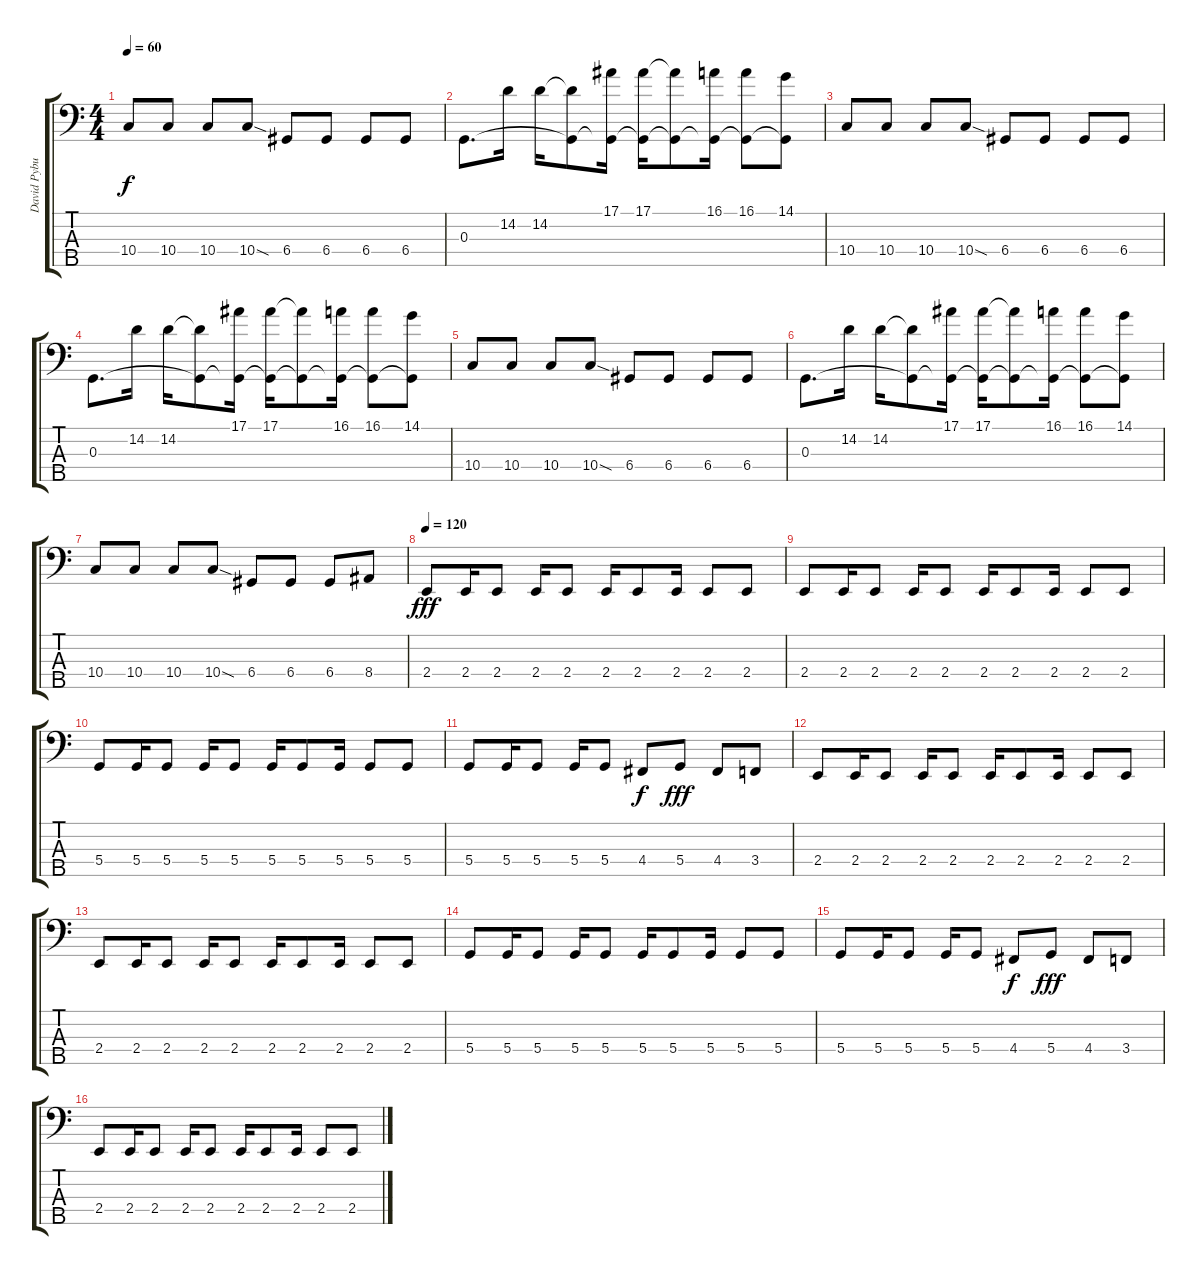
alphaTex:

\track ("David Pybus" "David Pybu") {instrument electricbassfinger}
\staff {score tabs}
\tuning (F2 C2 G1 D1 A0) {hide}
\ts (4 4)
\tempo 60
\clef f4
\ks c
10.4.8{dy f} 10.4.8 10.4.8 10.4{sod}.8 6.4.8 6.4.8 6.4.8 6.4.8 |
0.3.8{d} 14.2.16 14.2.16 (14.2{t} 0.3{t}).8 (17.1 0.3{t}).16 (17.1 0.3{t}).16 (17.1{t} 0.3{t}).8 (16.1 0.3{t}).16 (16.1 0.3{t}).8 (14.1 0.3{t}).8 |
10.4.8 10.4.8 10.4.8 10.4{sod}.8 6.4.8 6.4.8 6.4.8 6.4.8 |
0.3.8{d volume 16 balance 11} 14.2.16 14.2.16 (14.2{t} 0.3{t}).8 (17.1 0.3{t}).16 (17.1 0.3{t}).16 (17.1{t} 0.3{t}).8 (16.1 0.3{t}).16 (16.1 0.3{t}).8 (14.1 0.3{t}).8 |
10.4.8 10.4.8 10.4.8 10.4{sod}.8 6.4.8 6.4.8 6.4.8 6.4.8 |
0.3.8{d} 14.2.16 14.2.16 (14.2{t} 0.3{t}).8 (17.1 0.3{t}).16 (17.1 0.3{t}).16 (17.1{t} 0.3{t}).8 (16.1 0.3{t}).16 (16.1 0.3{t}).8 (14.1 0.3{t}).8 |
10.4.8 10.4.8 10.4.8 10.4{sod}.8 6.4.8 6.4.8 6.4.8 8.4.8 |
\tempo 120
2.4.8{dy fff} 2.4.16 2.4.8 2.4.16 2.4.8 2.4.16 2.4.8 2.4.16 2.4.8 2.4.8 |
2.4.8 2.4.16 2.4.8 2.4.16 2.4.8 2.4.16 2.4.8 2.4.16 2.4.8 2.4.8 |
5.4.8 5.4.16 5.4.8 5.4.16 5.4.8 5.4.16 5.4.8 5.4.16 5.4.8 5.4.8 |
5.4.8 5.4.16 5.4.8 5.4.16 5.4.8 4.4.8{dy f} 5.4.8{dy fff} 4.4.8 3.4.8 |
2.4.8 2.4.16 2.4.8 2.4.16 2.4.8 2.4.16 2.4.8 2.4.16 2.4.8 2.4.8 |
2.4.8 2.4.16 2.4.8 2.4.16 2.4.8 2.4.16 2.4.8 2.4.16 2.4.8 2.4.8 |
5.4.8 5.4.16 5.4.8 5.4.16 5.4.8 5.4.16 5.4.8 5.4.16 5.4.8 5.4.8 |
5.4.8 5.4.16 5.4.8 5.4.16 5.4.8 4.4.8{dy f} 5.4.8{dy fff} 4.4.8 3.4.8 |
2.4.8 2.4.16 2.4.8 2.4.16 2.4.8 2.4.16 2.4.8 2.4.16 2.4.8 2.4.8
